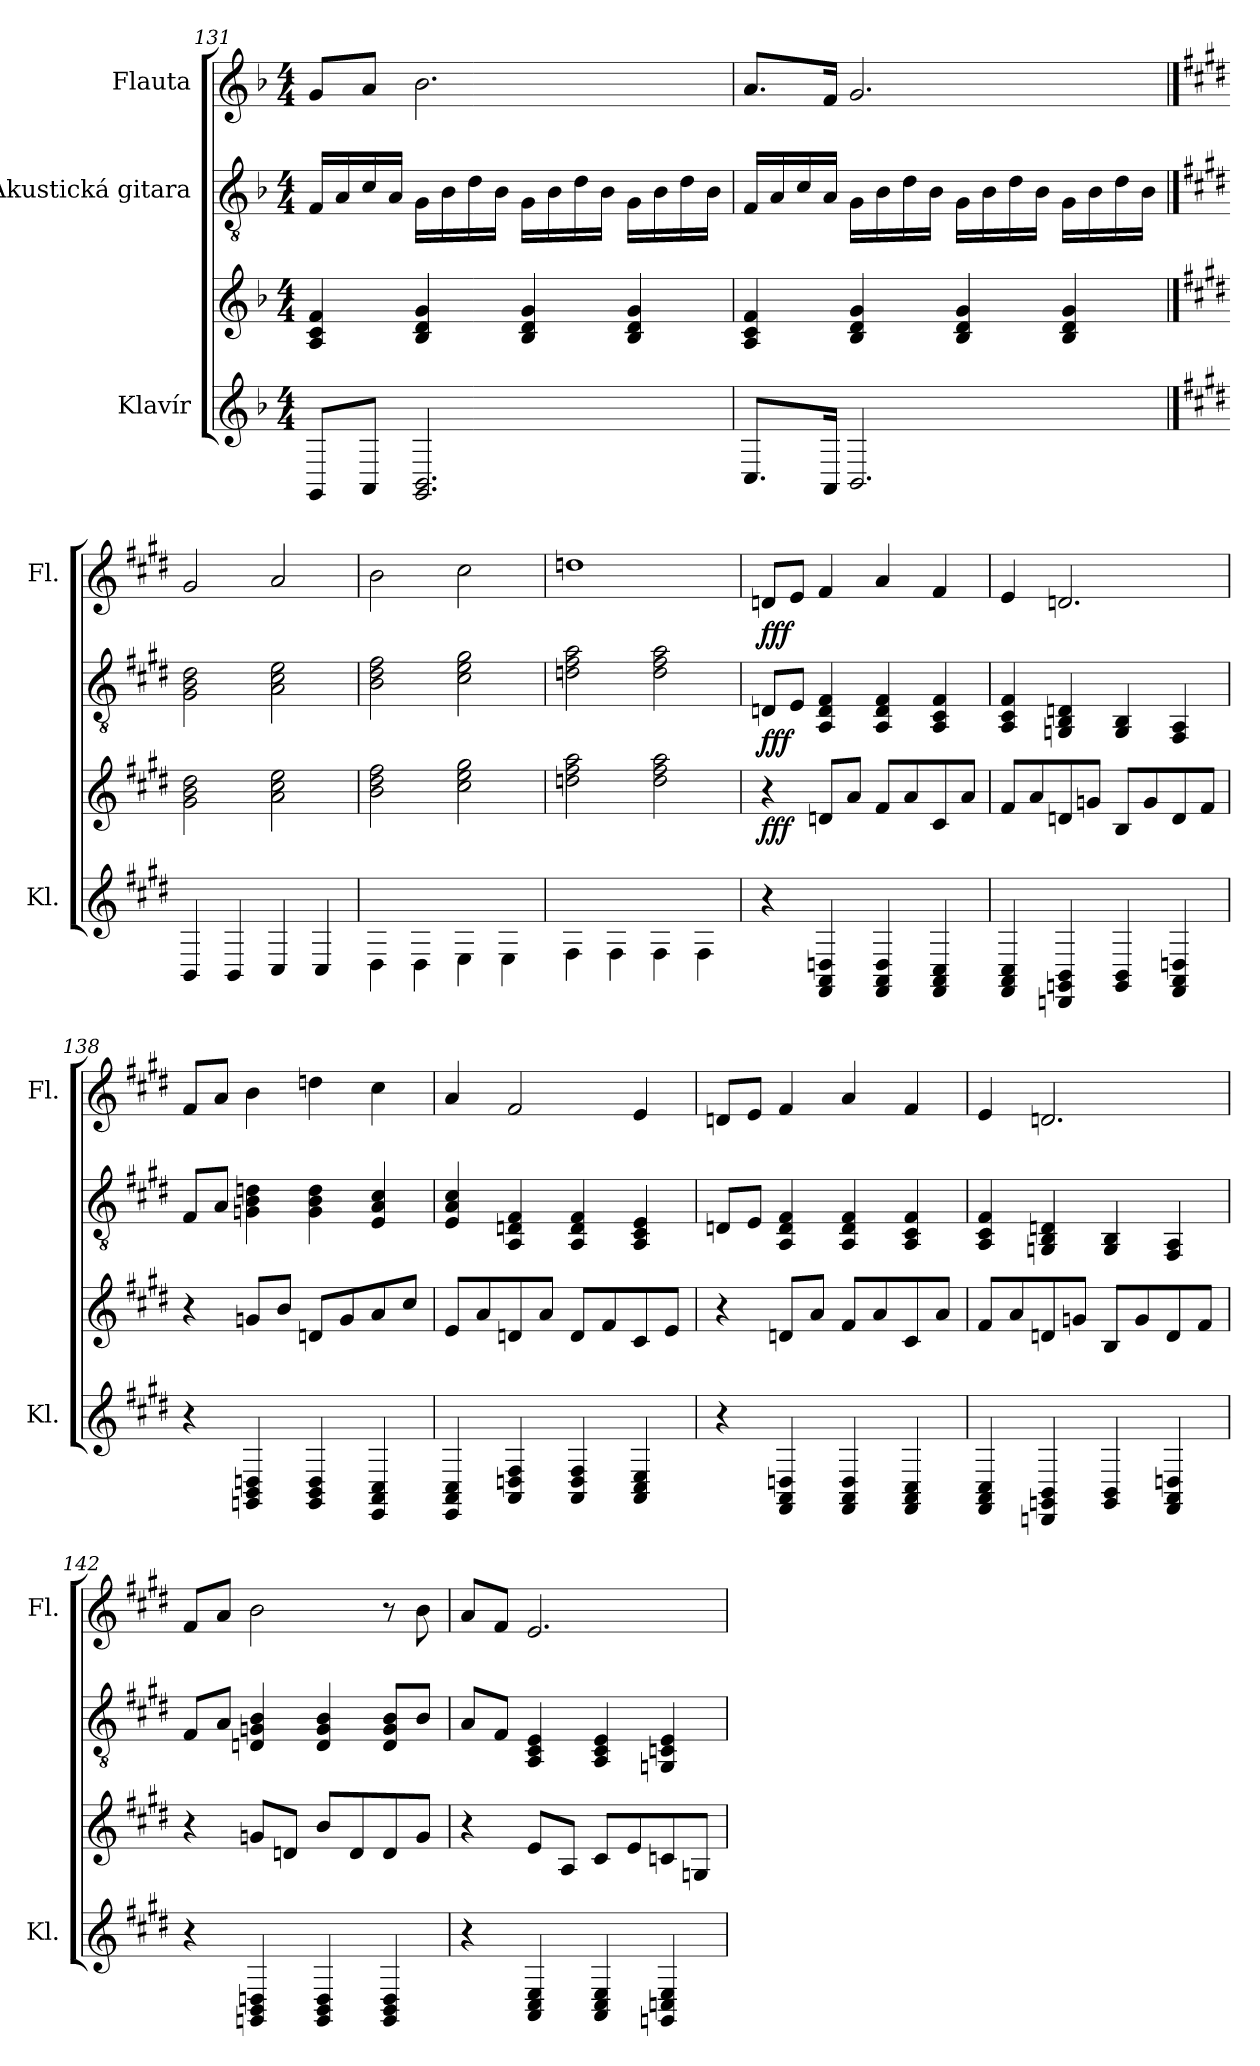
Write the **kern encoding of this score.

**kern	**kern	**dynam	**kern	**dynam	**kern	**dynam
*part3	*part3	*part3	*part2	*part2	*part1	*part1
*staff4	*staff3	*staff3/4	*staff2	*staff2	*staff1	*staff1
*I"Klavír	*	*	*I"Akustická gitara	*	*I"Flauta	*
*I'Kl.	*	*	*	*	*I'Fl.	*
!!LO:LB:g=z
*clefG2	*clefG2	*	*clefGv2	*	*clefG2	*
*k[b-]	*k[b-]	*	*k[b-]	*	*k[b-]	*
*M4/4	*M4/4	*	*M4/4	*	*M4/4	*
=131	=131	=131	=131	=131	=131	=131
8GG/L	4A/ 4c/ 4f/	.	16F/LL	.	8g/L	.
.	.	.	16A/	.	.	.
8AA/J	.	.	16c/	.	8a/J	.
.	.	.	16A/JJ	.	.	.
2.GG/ 2.BB-/	4B-/ 4d/ 4g/	.	16G\LL	.	2.b-\	.
.	.	.	16B-\	.	.	.
.	.	.	16d\	.	.	.
.	.	.	16B-\JJ	.	.	.
.	4B-/ 4d/ 4g/	.	16G\LL	.	.	.
.	.	.	16B-\	.	.	.
.	.	.	16d\	.	.	.
.	.	.	16B-\JJ	.	.	.
.	4B-/ 4d/ 4g/	.	16G\LL	.	.	.
.	.	.	16B-\	.	.	.
.	.	.	16d\	.	.	.
.	.	.	16B-\JJ	.	.	.
=132	=132	=132	=132	=132	=132	=132
8.C/L	4A/ 4c/ 4f/	.	16F/LL	.	8.a/L	.
.	.	.	16A/	.	.	.
.	.	.	16c/	.	.	.
16AA/Jk	.	.	16A/JJ	.	16f/Jk	.
2.BB-/	4B-/ 4d/ 4g/	.	16G\LL	.	2.g/	.
.	.	.	16B-\	.	.	.
.	.	.	16d\	.	.	.
.	.	.	16B-\JJ	.	.	.
.	4B-/ 4d/ 4g/	.	16G\LL	.	.	.
.	.	.	16B-\	.	.	.
.	.	.	16d\	.	.	.
.	.	.	16B-\JJ	.	.	.
.	4B-/ 4d/ 4g/	.	16G\LL	.	.	.
.	.	.	16B-\	.	.	.
.	.	.	16d\	.	.	.
.	.	.	16B-\JJ	.	.	.
==133	==133	==133	==133	==133	==133	==133
*k[f#c#g#d#]	*k[f#c#g#d#]	*	*k[f#c#g#d#]	*	*k[f#c#g#d#]	*
4BB/	2g#\ 2b\ 2dd#\	.	2G#\ 2B\ 2d#\	.	2g#/	.
4BB/	.	.	.	.	.	.
4C#/	2a\ 2cc#\ 2ee\	.	2A\ 2c#\ 2e\	.	2a/	.
4C#/	.	.	.	.	.	.
!!LO:LB:g=z
=134	=134	=134	=134	=134	=134	=134
4D#\	2b\ 2dd#\ 2ff#\	.	2B\ 2d#\ 2f#\	.	2b\	.
4D#\	.	.	.	.	.	.
4E\	2cc#\ 2ee\ 2gg#\	.	2c#\ 2e\ 2g#\	.	2cc#\	.
4E\	.	.	.	.	.	.
=135	=135	=135	=135	=135	=135	=135
4F#\	2ddn\ 2ff#\ 2aa\	.	2dn\ 2f#\ 2a\	.	1ddn	.
4F#\	.	.	.	.	.	.
4F#\	2dd\ 2ff#\ 2aa\	.	2d\ 2f#\ 2a\	.	.	.
4F#\	.	.	.	.	.	.
=136	=136	=136	=136	=136	=136	=136
!	!	!LO:DY:b	!	!LO:DY:b	!	!LO:DY:b
4r	4r	fff	8Dn/L	fff	8dn/L	fff
.	.	.	8E/J	.	8e/J	.
4FF#/ 4AA/ 4Dn/	8dn/L	.	4AA/ 4D/ 4F#/	.	4f#/	.
.	8a/J	.	.	.	.	.
4FF#/ 4AA/ 4D/	8f#/L	.	4AA/ 4D/ 4F#/	.	4a/	.
.	8a/	.	.	.	.	.
4FF#/ 4AA/ 4C#/	8c#/	.	4AA/ 4C#/ 4F#/	.	4f#/	.
.	8a/J	.	.	.	.	.
=137	=137	=137	=137	=137	=137	=137
4FF#/ 4AA/ 4C#/	8f#/L	.	4AA/ 4C#/ 4F#/	.	4e/	.
.	8a/	.	.	.	.	.
4DDn/ 4GGn/ 4BB/	8dn/	.	4GGn/ 4BB/ 4Dn/	.	2.dn/	.
.	8gn/J	.	.	.	.	.
4GG/ 4BB/	8B/L	.	4GG/ 4BB/	.	.	.
.	8g/	.	.	.	.	.
4FF#/ 4AA/ 4Dn/	8d/	.	4FF#/ 4AA/	.	.	.
.	8f#/J	.	.	.	.	.
=138	=138	=138	=138	=138	=138	=138
4r	4r	.	8F#/L	.	8f#/L	.
.	.	.	8A/J	.	8a/J	.
4GGn/ 4BB/ 4Dn/	8gn/L	.	4Gn\ 4B\ 4dn\	.	4b\	.
.	8b/J	.	.	.	.	.
4GG/ 4BB/ 4D/	8dn/L	.	4G\ 4B\ 4d\	.	4ddn\	.
.	8g/	.	.	.	.	.
4EE/ 4AA/ 4C#/	8a/	.	4E/ 4A/ 4c#/	.	4cc#\	.
.	8cc#/J	.	.	.	.	.
!!LO:PB:g=z
=139	=139	=139	=139	=139	=139	=139
4EE/ 4AA/ 4C#/	8e/L	.	4E/ 4A/ 4c#/	.	4a/	.
.	8a/	.	.	.	.	.
4AA/ 4Dn/ 4F#/	8dn/	.	4AA/ 4Dn/ 4F#/	.	2f#/	.
.	8a/J	.	.	.	.	.
4AA/ 4D/ 4F#/	8d/L	.	4AA/ 4D/ 4F#/	.	.	.
.	8f#/	.	.	.	.	.
4AA/ 4C#/ 4E/	8c#/	.	4AA/ 4C#/ 4E/	.	4e/	.
.	8e/J	.	.	.	.	.
=140	=140	=140	=140	=140	=140	=140
4r	4r	.	8Dn/L	.	8dn/L	.
.	.	.	8E/J	.	8e/J	.
4FF#/ 4AA/ 4Dn/	8dn/L	.	4AA/ 4D/ 4F#/	.	4f#/	.
.	8a/J	.	.	.	.	.
4FF#/ 4AA/ 4D/	8f#/L	.	4AA/ 4D/ 4F#/	.	4a/	.
.	8a/	.	.	.	.	.
4FF#/ 4AA/ 4C#/	8c#/	.	4AA/ 4C#/ 4F#/	.	4f#/	.
.	8a/J	.	.	.	.	.
=141	=141	=141	=141	=141	=141	=141
4FF#/ 4AA/ 4C#/	8f#/L	.	4AA/ 4C#/ 4F#/	.	4e/	.
.	8a/	.	.	.	.	.
4DDn/ 4GGn/ 4BB/	8dn/	.	4GGn/ 4BB/ 4Dn/	.	2.dn/	.
.	8gn/J	.	.	.	.	.
4GG/ 4BB/	8B/L	.	4GG/ 4BB/	.	.	.
.	8g/	.	.	.	.	.
4FF#/ 4AA/ 4Dn/	8d/	.	4FF#/ 4AA/	.	.	.
.	8f#/J	.	.	.	.	.
=142	=142	=142	=142	=142	=142	=142
4r	4r	.	8F#/L	.	8f#/L	.
.	.	.	8A/J	.	8a/J	.
4GGn/ 4BB/ 4Dn/	8gn/L	.	4Dn/ 4Gn/ 4B/	.	2b\	.
.	8dn/J	.	.	.	.	.
4GG/ 4BB/ 4D/	8b/L	.	4D/ 4G/ 4B/	.	.	.
.	8d/	.	.	.	.	.
4GG/ 4BB/ 4D/	8d/	.	8D/ 8G/ 8B/L	.	8r	.
.	8g/J	.	8B/J	.	8b\	.
!!LO:LB:g=z
=143	=143	=143	=143	=143	=143	=143
4r	4r	.	8A/L	.	8a/L	.
.	.	.	8F#/J	.	8f#/J	.
4AA/ 4C#/ 4E/	8e/L	.	4AA/ 4C#/ 4E/	.	2.e/	.
.	8A/J	.	.	.	.	.
4AA/ 4C#/ 4E/	8c#/L	.	4AA/ 4C#/ 4E/	.	.	.
.	8e/	.	.	.	.	.
4GGn/ 4Cn/ 4E/	8cn/	.	4GGn/ 4Cn/ 4E/	.	.	.
.	8Gn/J	.	.	.	.	.
=	=	=	=	=	=	=
*-	*-	*-	*-	*-	*-	*-
